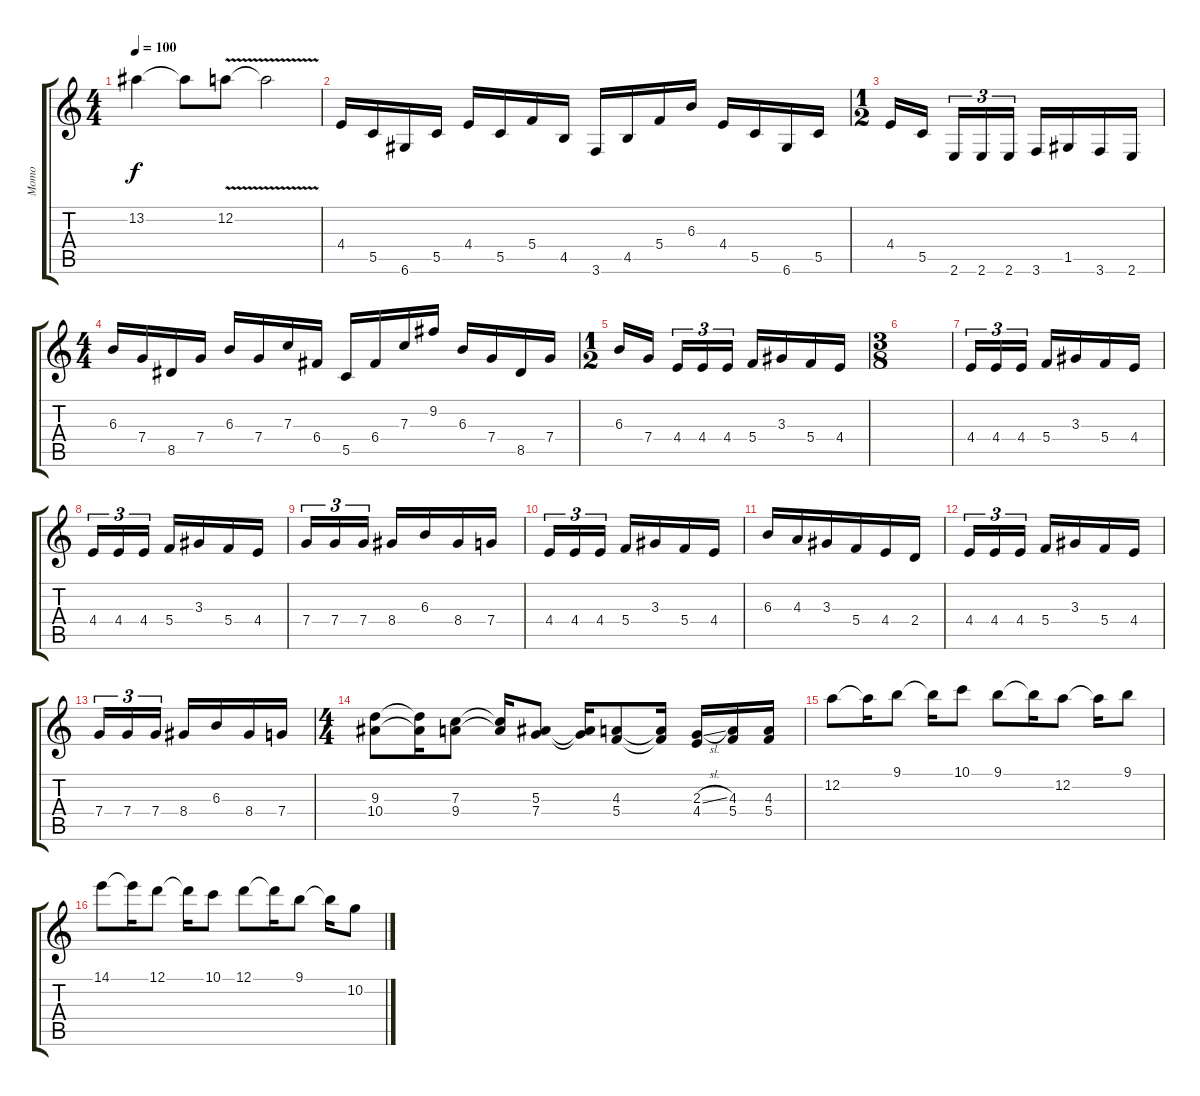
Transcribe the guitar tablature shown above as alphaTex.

\track ("Momo" "Momo") {instrument distortionguitar}
\staff {score tabs}
\tuning (D4 A3 F3 C3 G2 D2) {hide}
\ts (4 4)
\tempo 100
\clef g2
\ks c
13.2.4{dy f} 13.2{t}.8 12.2{v}.8 12.2{t}.2 |
4.4.16 5.5.16 6.6.16 5.5.16 4.4.16 5.5.16 5.4.16 4.5.16 3.6.16 4.5.16 5.4.16 6.3.16 4.4.16 5.5.16 6.6.16 5.5.16 |
\ts (1 2)
4.4.16 5.5.16{beam splitsecondary} 2.6.16{tu (3 2)} 2.6.16{tu (3 2)} 2.6.16{tu (3 2) beam splitsecondary} 3.6.16 1.5.16 3.6.16 2.6.16 |
\ts (4 4)
6.3.16 7.4.16 8.5.16 7.4.16 6.3.16 7.4.16 7.3.16 6.4.16 5.5.16 6.4.16 7.3.16 9.2.16 6.3.16 7.4.16 8.5.16 7.4.16 |
\ts (1 2)
6.3.16 7.4.16{beam splitsecondary} 4.4.16{tu (3 2)} 4.4.16{tu (3 2)} 4.4.16{tu (3 2) beam splitsecondary} 5.4.16 3.3.16 5.4.16 4.4.16 |
\ts (3 8)
|
4.4.16{tu (3 2)} 4.4.16{tu (3 2)} 4.4.16{tu (3 2)} 5.4.16 3.3.16 5.4.16 4.4.16 |
4.4.16{tu (3 2)} 4.4.16{tu (3 2)} 4.4.16{tu (3 2)} 5.4.16 3.3.16 5.4.16 4.4.16 |
7.4.16{tu (3 2)} 7.4.16{tu (3 2)} 7.4.16{tu (3 2)} 8.4.16 6.3.16 8.4.16 7.4.16 |
4.4.16{tu (3 2)} 4.4.16{tu (3 2)} 4.4.16{tu (3 2)} 5.4.16 3.3.16 5.4.16 4.4.16 |
6.3.16 4.3.16 3.3.16 5.4.16 4.4.16 2.4.16 |
4.4.16{tu (3 2)} 4.4.16{tu (3 2)} 4.4.16{tu (3 2)} 5.4.16 3.3.16 5.4.16 4.4.16 |
7.4.16{tu (3 2)} 7.4.16{tu (3 2)} 7.4.16{tu (3 2)} 8.4.16 6.3.16 8.4.16 7.4.16 |
\ts (4 4)
(9.3 10.4).8 (9.3{t} 10.4{t}).16 (7.3 9.4).8 (7.3{t} 9.4{t}).16 (5.3 7.4).8 (5.3{t} 7.4{t}).16 (4.3 5.4).8 (4.3{t} 5.4{t}).16 (2.3{sl} 4.4).16 (4.3 5.4).16 (4.3 5.4).16 |
12.2.8 12.2{t}.16 9.1.8 9.1{t}.16 10.1.8 9.1.8 9.1{t}.16 12.2.8 12.2{t}.16 9.1.8 |
14.1.8 14.1{t}.16 12.1.8 12.1{t}.16 10.1.8 12.1.8 12.1{t}.16 9.1.8 9.1{t}.16 10.2.8
